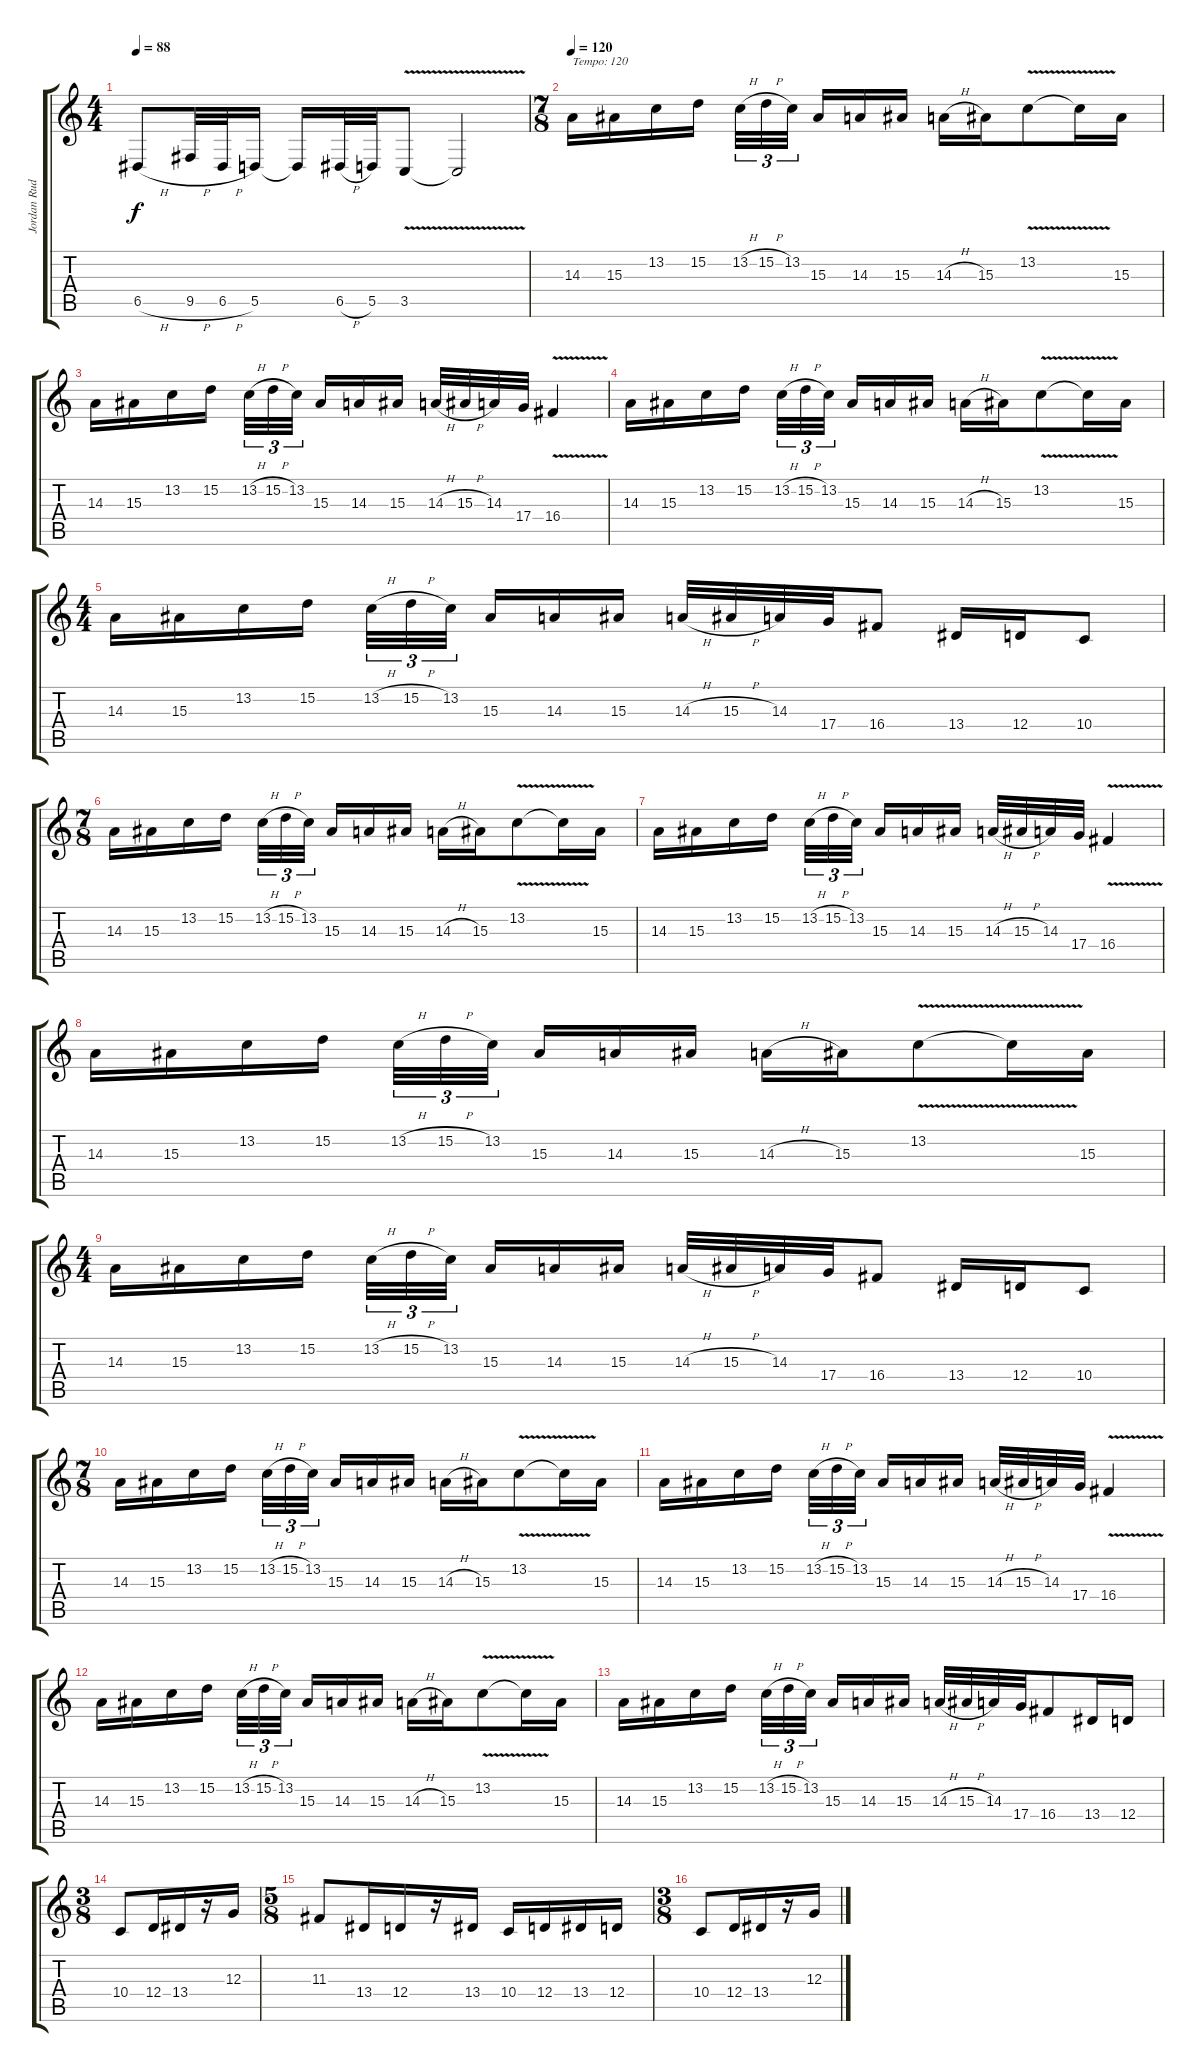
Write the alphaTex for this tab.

\track ("Jordan Rudess" "Jordan Rud") {instrument sitar}
\staff {score tabs}
\tuning (E4 B3 G3 D3 A2 E2) {hide}
\ts (4 4)
\tempo 88
\clef g2
\ks c
6.5{h}.8{dy f} 9.5{h}.32 6.5{h}.32 5.5.16 5.5{t}.16 6.5{h}.32 5.5.32 3.5{v}.8 3.5{v t}.2 |
\ts (7 8)
\tempo 120
14.3.16{txt "Tempo: 120"} 15.3.16 13.2.16 15.2.16 13.2{h}.32{tu (3 2)} 15.2{h}.32{tu (3 2)} 13.2.32{tu (3 2)} 15.3.16 14.3.16 15.3.16 14.3{h}.16 15.3.16 13.2{v}.8 13.2{t}.16 15.3.16 |
14.3.16 15.3.16 13.2.16 15.2.16 13.2{h}.32{tu (3 2)} 15.2{h}.32{tu (3 2)} 13.2.32{tu (3 2)} 15.3.16 14.3.16 15.3.16 14.3{h}.32 15.3{h}.32 14.3.32 17.4.32 16.4{v}.4 |
14.3.16 15.3.16 13.2.16 15.2.16 13.2{h}.32{tu (3 2)} 15.2{h}.32{tu (3 2)} 13.2.32{tu (3 2)} 15.3.16 14.3.16 15.3.16 14.3{h}.16 15.3.16 13.2{v}.8 13.2{t}.16 15.3.16 |
\ts (4 4)
14.3.16 15.3.16 13.2.16 15.2.16 13.2{h}.32{tu (3 2)} 15.2{h}.32{tu (3 2)} 13.2.32{tu (3 2)} 15.3.16 14.3.16 15.3.16 14.3{h}.32 15.3{h}.32 14.3.32 17.4.32 16.4.8 13.4.16 12.4.16 10.4.8 |
\ts (7 8)
14.3.16 15.3.16 13.2.16 15.2.16 13.2{h}.32{tu (3 2)} 15.2{h}.32{tu (3 2)} 13.2.32{tu (3 2)} 15.3.16 14.3.16 15.3.16 14.3{h}.16 15.3.16 13.2{v}.8 13.2{t}.16 15.3.16 |
14.3.16 15.3.16 13.2.16 15.2.16 13.2{h}.32{tu (3 2)} 15.2{h}.32{tu (3 2)} 13.2.32{tu (3 2)} 15.3.16 14.3.16 15.3.16 14.3{h}.32 15.3{h}.32 14.3.32 17.4.32 16.4{v}.4 |
14.3.16 15.3.16 13.2.16 15.2.16 13.2{h}.32{tu (3 2)} 15.2{h}.32{tu (3 2)} 13.2.32{tu (3 2)} 15.3.16 14.3.16 15.3.16 14.3{h}.16 15.3.16 13.2{v}.8 13.2{t}.16 15.3.16 |
\ts (4 4)
14.3.16 15.3.16 13.2.16 15.2.16 13.2{h}.32{tu (3 2)} 15.2{h}.32{tu (3 2)} 13.2.32{tu (3 2)} 15.3.16 14.3.16 15.3.16 14.3{h}.32 15.3{h}.32 14.3.32 17.4.32 16.4.8 13.4.16 12.4.16 10.4.8 |
\ts (7 8)
14.3.16 15.3.16 13.2.16 15.2.16 13.2{h}.32{tu (3 2)} 15.2{h}.32{tu (3 2)} 13.2.32{tu (3 2)} 15.3.16 14.3.16 15.3.16 14.3{h}.16 15.3.16 13.2{v}.8 13.2{t}.16 15.3.16 |
14.3.16 15.3.16 13.2.16 15.2.16 13.2{h}.32{tu (3 2)} 15.2{h}.32{tu (3 2)} 13.2.32{tu (3 2)} 15.3.16 14.3.16 15.3.16 14.3{h}.32 15.3{h}.32 14.3.32 17.4.32 16.4{v}.4 |
14.3.16 15.3.16 13.2.16 15.2.16 13.2{h}.32{tu (3 2)} 15.2{h}.32{tu (3 2)} 13.2.32{tu (3 2)} 15.3.16 14.3.16 15.3.16 14.3{h}.16 15.3.16 13.2{v}.8 13.2{t}.16 15.3.16 |
14.3.16 15.3.16 13.2.16 15.2.16 13.2{h}.32{tu (3 2)} 15.2{h}.32{tu (3 2)} 13.2.32{tu (3 2)} 15.3.16 14.3.16 15.3.16 14.3{h}.32 15.3{h}.32 14.3.32 17.4.32 16.4.8 13.4.16 12.4.16 |
\ts (3 8)
10.4.8 12.4.16 13.4.16 r.16 12.3.16 |
\ts (5 8)
11.3.8 13.4.16 12.4.16 r.16 13.4.16 10.4.16 12.4.16 13.4.16 12.4.16 |
\ts (3 8)
10.4.8 12.4.16 13.4.16 r.16 12.3.16
